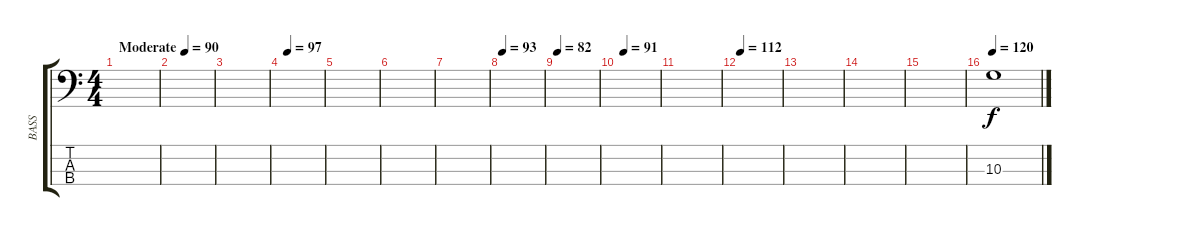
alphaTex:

\track ("BASS" "BASS") {instrument fretlessbass}
\staff {score tabs}
\tuning (G2 D2 A1 E1) {hide}
\ts (4 4)
\tempo (90 "Moderate")
\clef f4
\ks c
|
|
|
\tempo (97 0.125)
|
|
|
|
\tempo 93
|
\tempo 82
|
\tempo (91 0.125)
|
|
\tempo 112
|
|
|
|
\tempo 120
10.3.1
